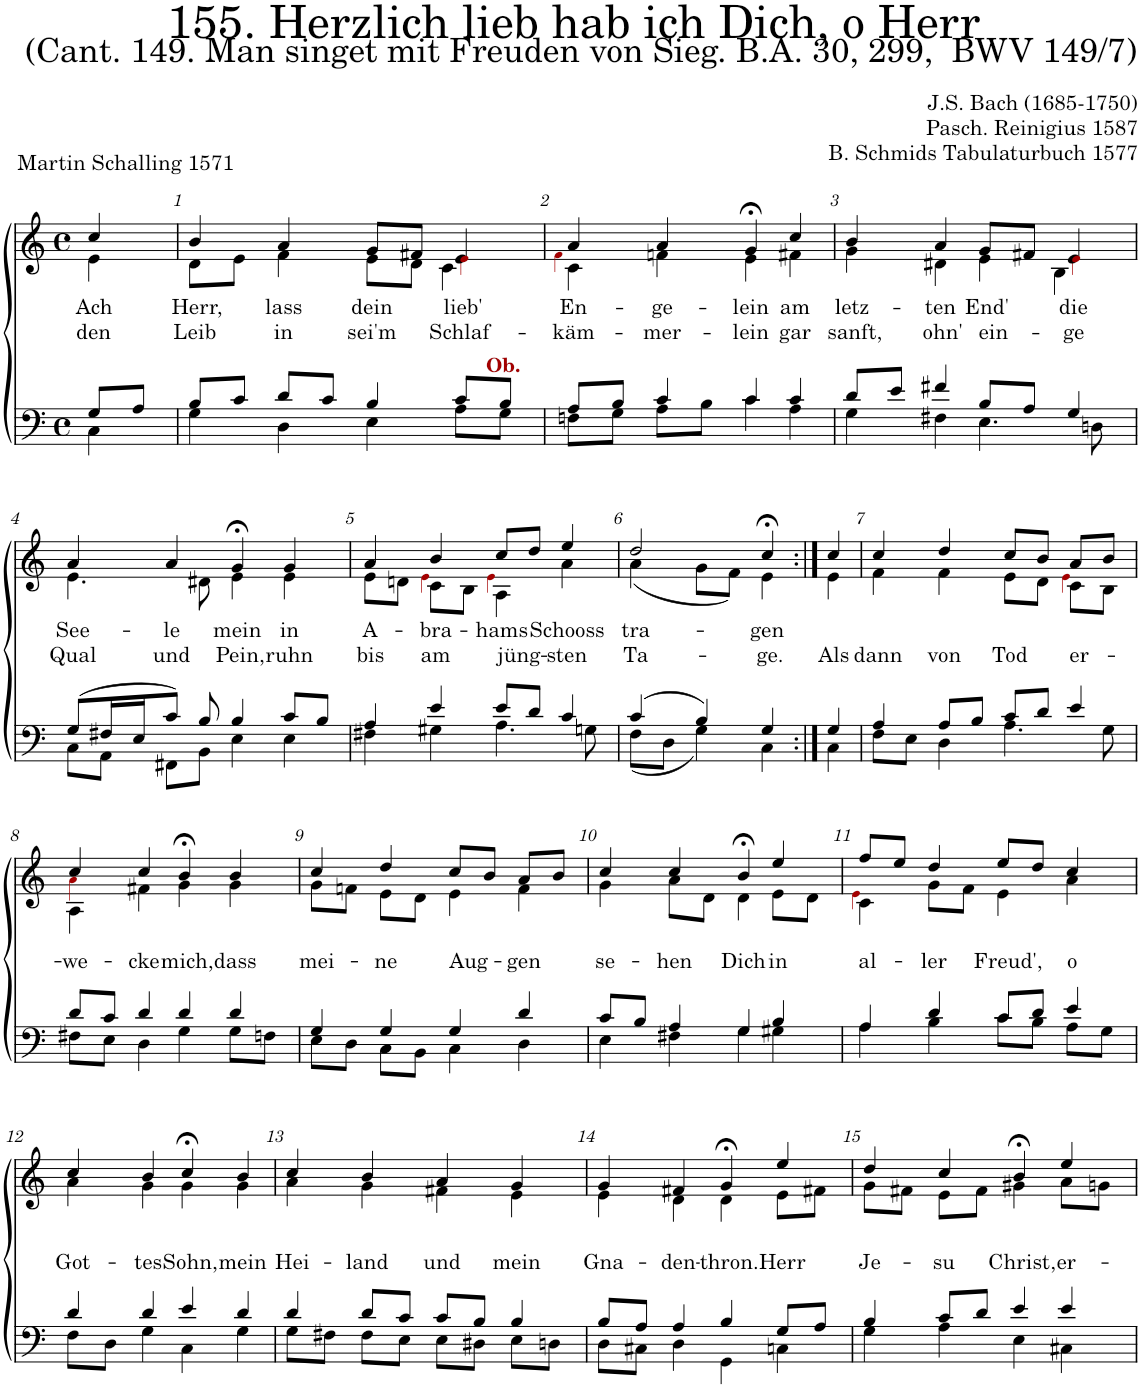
**kern	**kern	**text	**text
*part2	*part1	*part1	*part1
*staff2	*staff1	*staff1	*staff1
*I"Tenor/Bass	*I"Soprano/Alto	*	*
*clefF4	*clefG2	*	*
*k[]	*k[]	*	*
*M4/4	*M4/4	*	*
*met(c)	*met(c)	*	*
=	=	=	=
*^	*	*	*
!	!	!	!LO:LY:b	!LO:LY:b
*	*	*^	*	*
8G/L	4C\	4cc/	4e\	Ach	den
8A/J	.	.	.	.	.
*	*	*v	*v	*	*
=1	=1	=1	=1	=1
!	!	!	!LO:LY:b	!LO:LY:b
*	*	*^	*	*
*	*	*	*^	*	*
8B/L	4G\	4b/	8d\L	2.ryy	Herr,	Leib
8c/J	.	.	8e\J	.	.	.
!	!	!	!	!	!LO:LY:b	!LO:LY:b
8d/L	4D\	4a/	4f\	.	lass	in
8c/J	.	.	.	.	.	.
!	!	!	!	!	!LO:LY:b	!LO:LY:b
4B/	4E\	8g;</L	8e\L	.	dein	sei'm
.	.	8f#X/J	8d\J	.	.	.
!	!	!LO:TX:b:B:color=#A40000:t=Ob.	!	!	!	!
!	!	!	!	!	!LO:LY:b	!LO:LY:b
8c/L	8A\L	4e/	4c\	4ei\	lieb'	Schlaf-
8B/J	8G\J	.	.	.	.	.
=2	=2	=2	=2	=2	=2	=2
!	!	!	!	!	!LO:LY:b	!LO:LY:b
8A/L	8Fn\L	4a;</	4c\	4f!i\	En-	-käm-
8B/J	8G\J	.	.	.	.	.
!	!	!	!	!	!LO:LY:b	!LO:LY:b
4c/	8A\L	4a/	4fn\	2.ryy	ge-	-mer-
.	8B\J	.	.	.	.	.
!	!	!	!	!	!LO:LY:b	!LO:LY:b
4c/	4c\	4g;<,/	4e\	.	-lein	-lein
!	!	!	!	!	!LO:LY:b	!LO:LY:b
4c/	4A\	4cc/	4f#X\	.	am	gar
=3	=3	=3	=3	=3	=3	=3
!	!	!	!	!	!LO:LY:b	!LO:LY:b
8d/L	4G\	4b;</	4g\	2.ryy	letz-	sanft,
8e/J	.	.	.	.	.	.
!	!	!	!	!	!LO:LY:b	!LO:LY:b
4f#X/	4F#X\	4a/	4d#X\	.	-ten	ohn'
!	!	!	!	!	!LO:LY:b	!LO:LY:b
8B/L	4.E\	8g/L	4e\	.	End'	ein-
8A/J	.	8f#X/J	.	.	.	.
!	!	!	!	!	!LO:LY:b	!LO:LY:b
4G/	.	4e/	4B\	4ei\	die	-ge
.	8Dn\	.	.	.	.	.
*	*	*v	*v	*v	*	*
!!LO:LB:g=z
=4	=4	=4	=4	=4
!	!	!	!LO:LY:b	!LO:LY:b
*	*	*^	*	*
(8G/L	8C\L	4a/	4.e\	See-	Qual
16F#X/L	8AA\J	.	.	.	.
16E/J	.	.	.	.	.
!	!	!	!	!LO:LY:b	!LO:LY:b
8c/J)	8FF#X\L	4a/	.	-le	und
8B/	8BB\J	.	8d#X\	.	.
!	!	!	!	!LO:LY:b	!LO:LY:b
4B/	4E\	4g;<,/	4e\	mein	Pein,
!	!	!	!	!LO:LY:b	!LO:LY:b
8c/L	4E\	4g/	4e\	in	ruhn
8B/J	.	.	.	.	.
*	*	*v	*v	*	*
=5	=5	=5	=5	=5
!	!	!	!LO:LY:b	!LO:LY:b
*	*	*^	*	*
*	*	*	*^	*	*
4A/	4F#X\	4a;</	8e\L	4ryy	A-	bis
.	.	.	8dn\J	.	.	.
!	!	!	!	!	!LO:LY:b	!LO:LY:b
4e/	4G#X\	4b/	8c\L	4ei\	-bra-	am
.	.	.	8B\J	.	.	.
!	!	!	!	!	!LO:LY:b	!LO:LY:b
8e/L	4.A\	8cc/L	4A\	4ei\	-hams	jüng-
8d/J	.	8dd/J	.	.	.	.
!	!	!	!	!	!LO:LY:b	!LO:LY:b
4c/	.	4ee/	4a\	4ryy	Schooss	-sten
.	8Gn\	.	.	.	.	.
*	*	*v	*v	*v	*	*
=6	=6	=6	=6	=6
!	!	!	!LO:LY:b	!LO:LY:b
*	*	*^	*	*
(4c/	(8F\L	2dd/	(4a\	tra-	Ta-
.	8D\J	.	.	.	.
4B/)	4G\)	.	8g\L	.	.
.	.	.	8f\J)	.	.
!	!	!	!	!LO:LY:b	!LO:LY:b
4G/	4C\	4cc;<,/	4e\	-gen	-ge.
=6X1:|!	=6X1:|!	=6X1:|!	=6X1:|!	=6X1:|!	=6X1:|!
!	!	!	!	!	!LO:LY:b
4G/	4C\	4cc/	4e\	.	Als
=7	=7	=7	=7	=7	=7
!	!	!	!	!	!LO:LY:b
*	*	*	*^	*	*
4A/	8F\L	4cc/	4f\	2.ryy	.	dann
.	8E\J	.	.	.	.	.
!	!	!	!	!	!	!LO:LY:b
8A/L	4D\	4dd/	4f\	.	.	von
8B/J	.	.	.	.	.	.
!	!	!	!	!	!	!LO:LY:b
8c/L	4.A\	8cc/L	8e\L	.	.	Tod
8d/J	.	8b/J	8d\J	.	.	.
!	!	!	!	!	!	!LO:LY:b
4e/	.	8a/L	8c\L	4ei\	.	-er-
.	8G\	8b/J	8B\J	.	.	.
!!LO:LB:g=z	!!	!!
=8	=8	=8	=8	=8	=8	=8
!	!	!	!	!	!	!LO:LY:b
8d/L	8F#X\L	4cc/	4A\	4ai\	.	-we-
8c/J	8E\J	.	.	.	.	.
!	!	!	!	!	!	!LO:LY:b
4d/	4D\	4cc/	4f#X\	2.ryy	.	-cke
!	!	!	!	!	!	!LO:LY:b
4d/	4G\	4b;<,/	4g\	.	.	mich,
!	!	!	!	!	!	!LO:LY:b
4d/	8G\L	4b/	4g\	.	.	dass
.	8Fn\J	.	.	.	.	.
*	*	*v	*v	*v	*	*
=9	=9	=9	=9	=9
!	!	!	!	!LO:LY:b
*	*	*^	*	*
4G/	8E\L	4cc;</	8g\L	.	mei-
.	8D\J	.	8fn\J	.	.
!	!	!	!	!	!LO:LY:b
4G/	8C\L	4dd/	8e\L	.	-ne
.	8BB\J	.	8d\J	.	.
!	!	!	!	!	!LO:LY:b
4G/	4C\	8cc/L	4e\	.	Aug-
.	.	8b/J	.	.	.
!	!	!	!	!	!LO:LY:b
4d/	4D\	8a/L	4f\	.	-gen
.	.	8b/J	.	.	.
=10	=10	=10	=10	=10	=10
!	!	!	!	!	!LO:LY:b
8c/L	4E\	4cc/	4g\	.	se-
8B/J	.	.	.	.	.
!	!	!	!	!	!LO:LY:b
4A/	4F#X\	4cc/	8a\L	.	-hen
.	.	.	8d\J	.	.
!	!	!	!	!	!LO:LY:b
4G/	4G\	4b;<,/	4d\	.	Dich
!	!	!	!	!	!LO:LY:b
4B/	4G#X\	4ee/	8e\L	.	in
.	.	.	8d\J	.	.
=11	=11	=11	=11	=11	=11
!	!	!	!	!	!LO:LY:b
*	*	*	*^	*	*
4A/	4A\	8ff/L	4c\	4ei\	.	al-
.	.	8ee/J	.	.	.	.
!	!	!	!	!	!	!LO:LY:b
4d/	4B\	4dd/	8g\L	2.ryy	.	-ler
.	.	.	8f\J	.	.	.
!	!	!	!	!	!	!LO:LY:b
8c/L	8c\L	8ee/L	4e\	.	.	Freud',
8d/J	8B\J	8dd/J	.	.	.	.
!	!	!	!	!	!	!LO:LY:b
4e/	8A\L	4cc/	4a\	.	.	o
.	8G\J	.	.	.	.	.
*	*	*v	*v	*v	*	*
!!LO:LB:g=z
=12	=12	=12	=12	=12
!	!	!	!	!LO:LY:b
*	*	*^	*	*
4d/	8F\L	4cc/	4a\	.	Got-
.	8D\J	.	.	.	.
!	!	!	!	!	!LO:LY:b
4d/	4G\	4b/	4g\	.	-tes
!	!	!	!	!	!LO:LY:b
4e/	4C\	4cc;<,/	4g\	.	Sohn,
!	!	!	!	!	!LO:LY:b
4d/	4G\	4b/	4g\	.	mein
=13	=13	=13	=13	=13	=13
!	!	!	!	!	!LO:LY:b
4d/	8G\L	4cc/	4a\	.	Hei-
.	8F#X\J	.	.	.	.
!	!	!	!	!	!LO:LY:b
8d/L	8F#\L	4b/	4g\	.	-land
8c/J	8E\J	.	.	.	.
!	!	!	!	!	!LO:LY:b
8c/L	8E\L	4a/	4f#X\	.	und
8B/J	8D#X\J	.	.	.	.
!	!	!	!	!	!LO:LY:b
4B/	8E\L	4g/	4e\	.	mein
.	8Dn\J	.	.	.	.
=14	=14	=14	=14	=14	=14
!	!	!	!	!	!LO:LY:b
8B/L	8D\L	4g/	4e\	.	Gna-
8A/J	8C#X\J	.	.	.	.
!	!	!	!	!	!LO:LY:b
4A/	4D\	4f#X/	4d\	.	-den-
!	!	!	!	!	!LO:LY:b
4B/	4GG\	4g;<,/	4d\	.	-thron.
!	!	!	!	!	!LO:LY:b
8G/L	4Cn\	4ee/	8e\L	.	Herr
8A/J	.	.	8f#X\J	.	.
=15	=15	=15	=15	=15	=15
!	!	!	!	!	!LO:LY:b
4B/	4G\	4dd/	8g\L	.	Je-
.	.	.	8f#X\J	.	.
!	!	!	!	!	!LO:LY:b
8c/L	4A\	4cc/	8e\L	.	-su
8d/J	.	.	8f#\J	.	.
!	!	!	!	!	!LO:LY:b
4e/	4E\	4b;<,/	4g#X\	.	Christ,
!	!	!	!	!	!LO:LY:b
4e/	4C#X\	4ee/	8a\L	.	er-
.	.	.	8gn\J	.	.
*v	*v	*	*	*	*
*	*v	*v	*	*
=	=	=	=
*-	*-	*-	*-
